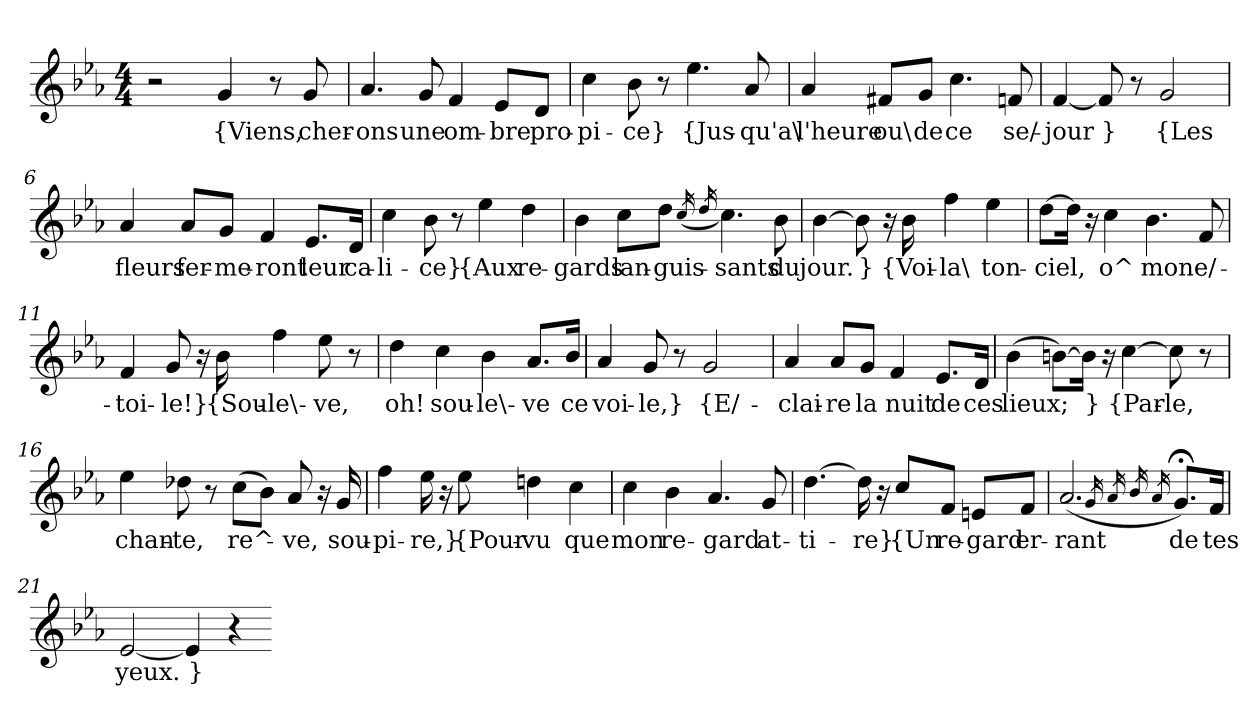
**kern	**text
*part1	*part1
*staff1	*staff1
*clefG2	*
*k[b-e-a-]	*
*M4/4	*
=1	=1
2r	.
4g	{Viens,
8r	.
8g	cher-
=2	=2
4.a-	-ons
8g	une
4f	om-
8e-/L	-bre
8d/J	pro-
=3	=3
4cc	-pi-
8b-	-ce}
8r	.
4.ee-	{Jus-
8a-	-qu'a\
=4	=4
4a-	l'heure
8f#X/L	ou\
8g/J	de
4.cc	ce
8fn	se/-
=5	=5
[4f	jour
8f]	}
8r	.
2g	{Les
=6	=6
4a-	fleurs
8a-/L	fer-
8g/J	-me-
4f	-ront
8.e-/L	leur
16d/Jk	ca-
=7	=7
4cc	-li-
8b-	-ce}
8r	.
4ee-	{Aux
4dd	re-
=8	=8
4b-	-gards
8cc\L	lan-
8dd\J	-guis-
(16qcc	.
16qdd	.
4.cc)	-sants
8b-	du
=9	=9
[4b-	jour.
8b-]	}
16r	.
16b-	{Voi-
4ff	-la\
4ee-	ton-
=10	=10
[8dd\L	ciel,
16dd\Jk]	.
16r	.
4cc	o^
4.b-	mon
8f	e/-
=11	=11
4f	-toi-
8g	-le!}
16r	.
16b-	{Sou-
4ff	-le\-
8ee-	-ve,
8r	.
=12	=12
4dd	oh!
4cc	sou-
4b-	-le\-
8.a-/L	-ve
16b-/Jk	ce
=13	=13
4a-	voi-
8g	-le,}
8r	.
2g	{E/-
=14	=14
4a-	-clai-
8a-/L	-re
8g/J	la
4f	nuit
8.e-/L	de
16d/Jk	ces
=15	=15
(4b-	lieux;
[8bn\L)	.
16bn\Jk]	}
16r	.
[4cc	{Par-
8cc]	-le,
8r	.
=16	=16
4ee-	chan-
8dd-X	-te,
8r	.
(8cc\L	re^-
8b-\J)	.
8a-	-ve,
16r	.
16g	sou-
=17	=17
4ff	-pi-
16ee-	-re,}
16r	.
8ee-	{Pour-
4ddn	-vu
4cc	que
=18	=18
4cc	mon
4b-	re-
4.a-	-gard
8g	at-
=19	=19
[4.dd	-ti-
16dd]	-re}
16r	.
8cc/L	{Un
8f/J	re-
8en/L	-gard
8f/J	er-
=20	=20
(2.a-	-rant
16qg	.
16qa-	.
16qb-	.
16qa-	.
8.g;</L)	de
16f/Jk	tes
=21	=21
[2e-	yeux.
4e-]	}
4r	.
=-	=-
*-	*-
